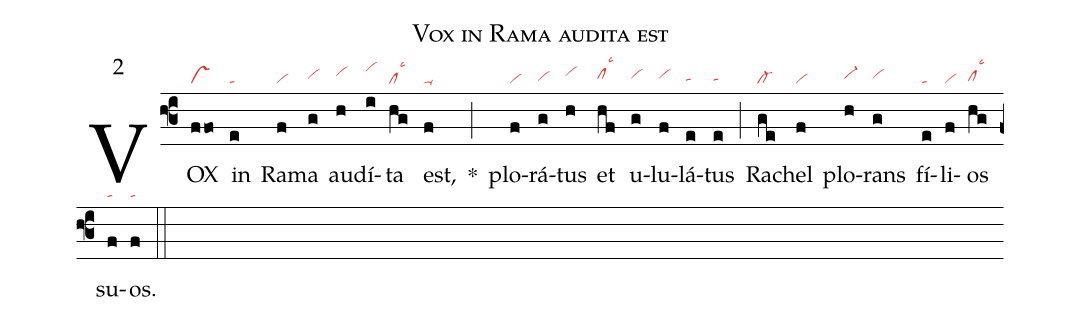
name: Vox in Rama audita est;
mode: 2;
nabc-lines: 1;
%%
(f3)
VOX(ffo|vs) in(e|ta) Ra(f|vi)ma(g|vihh) au(h|vihi)dí(i|vihk)ta(hg|cllsc3) est,(f|ta-) *(;)
plo(f|vi)rá(g|vihg)tus(h|vihi) et(hf|clhhlsc3) u(g|vihh)lu(f|vihh)lá(e|tahg)tus(e|tahg) (;)
Ra(ge|cl-)chel(f|vi) plo(h|vi-hh)rans(g|vihh) fí(e|ta)li(f|vi)os(hg|clhglsc3) su(f|ta)os.(f|ta) (::)
